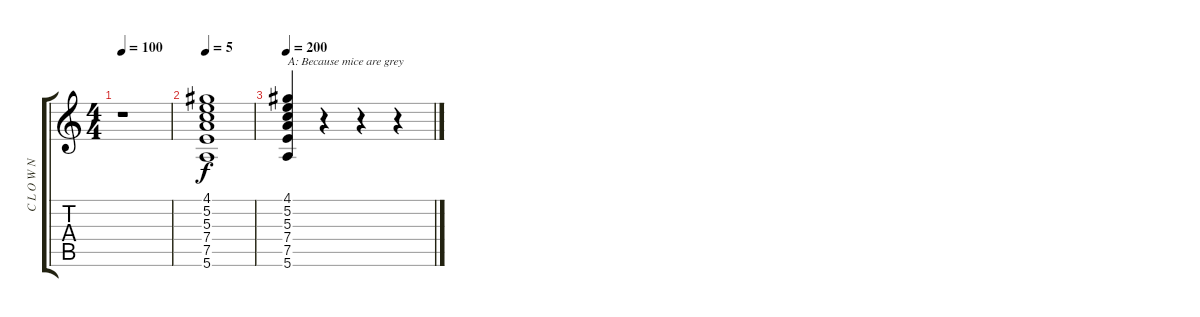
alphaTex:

\track ("C L O W N C I T Y" "C L O W N ") {instrument acousticguitarsteel}
\staff {score tabs}
\tuning (E4 B3 G3 D3 A2 E2) {hide}
\ts (4 4)
\tempo 100
\clef g2
\ks c
r.1{dy f} |
\tempo 5
(4.1 5.2 5.3 7.4 7.5 5.6).1{instrument acousticguitarsteel} |
\tempo 200
(4.1 5.2 5.3 7.4 7.5 5.6).4{txt "A: Because mice are grey" instrument acousticguitarsteel} r.4 r.4 r.4
